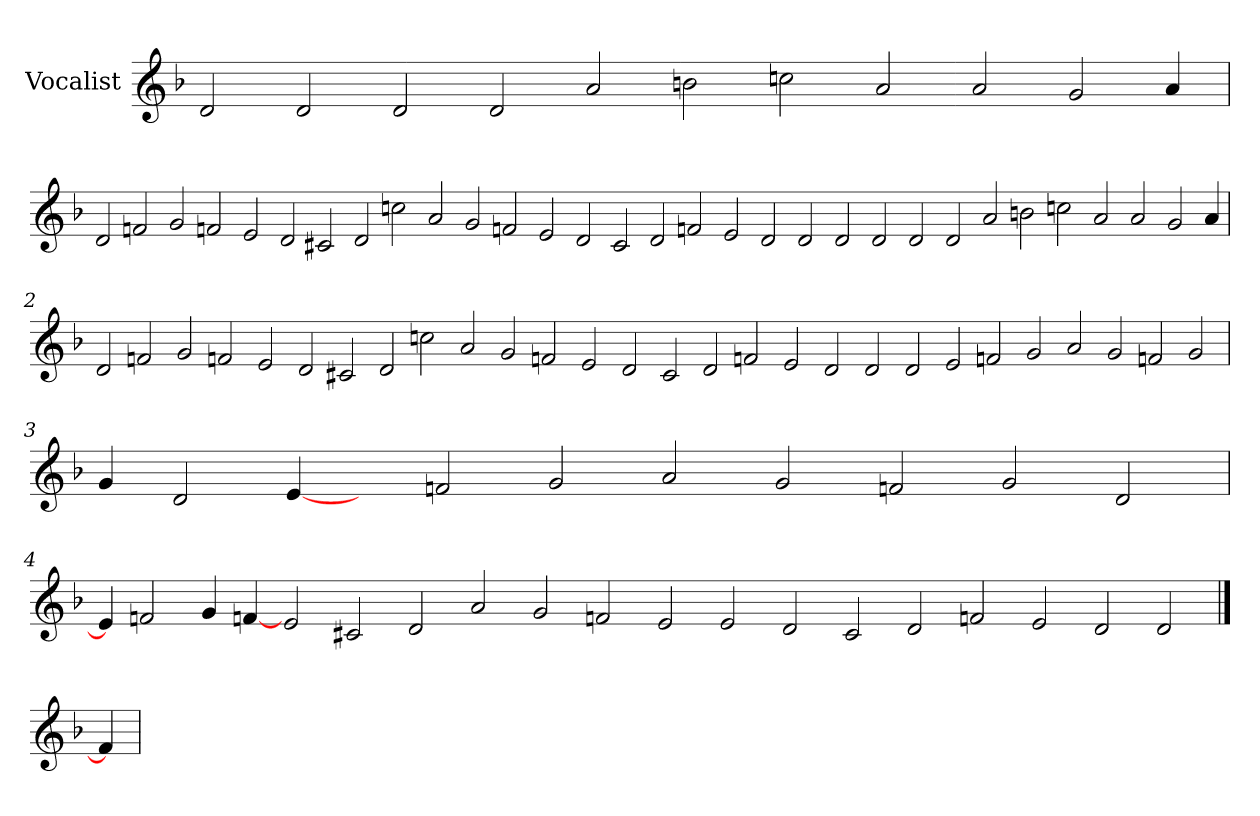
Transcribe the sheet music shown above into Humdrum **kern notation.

**kern
*part1
*staff1
*I"Vocalist
*k[b-]
*d:
=
2d
2d
2d
2d
2a
2bn
2ccn
2a
2a
2g
4a
=1
2d
2fn
2g
2fn
2e
2d
2c#X
2d
2ccn
2a
2g
2fn
2e
2d
2c#
2d
2fn
2e
2d
2d
2d
2d
2d
2d
2a
2bn
2ccn
2a
2a
2g
4a
=2
2d
2fn
2g
2fn
2e
2d
2c#X
2d
2ccn
2a
2g
2fn
2e
2d
2c#
2d
2fn
2e
2d
2d
2d
2e
2fn
2g
2a
2g
2fn
2g
=3
4g
2d
[4e
4ryy
2fn
2g
2a
2g
2fn
2g
2d
=4
4e]
2fn
4g
[4fn
2e
2c#X
2d
2a
2g
2fn
2e
2e
2d
2c#
2d
2fn
2e
2d
2d
==5
4f]
=
*-
